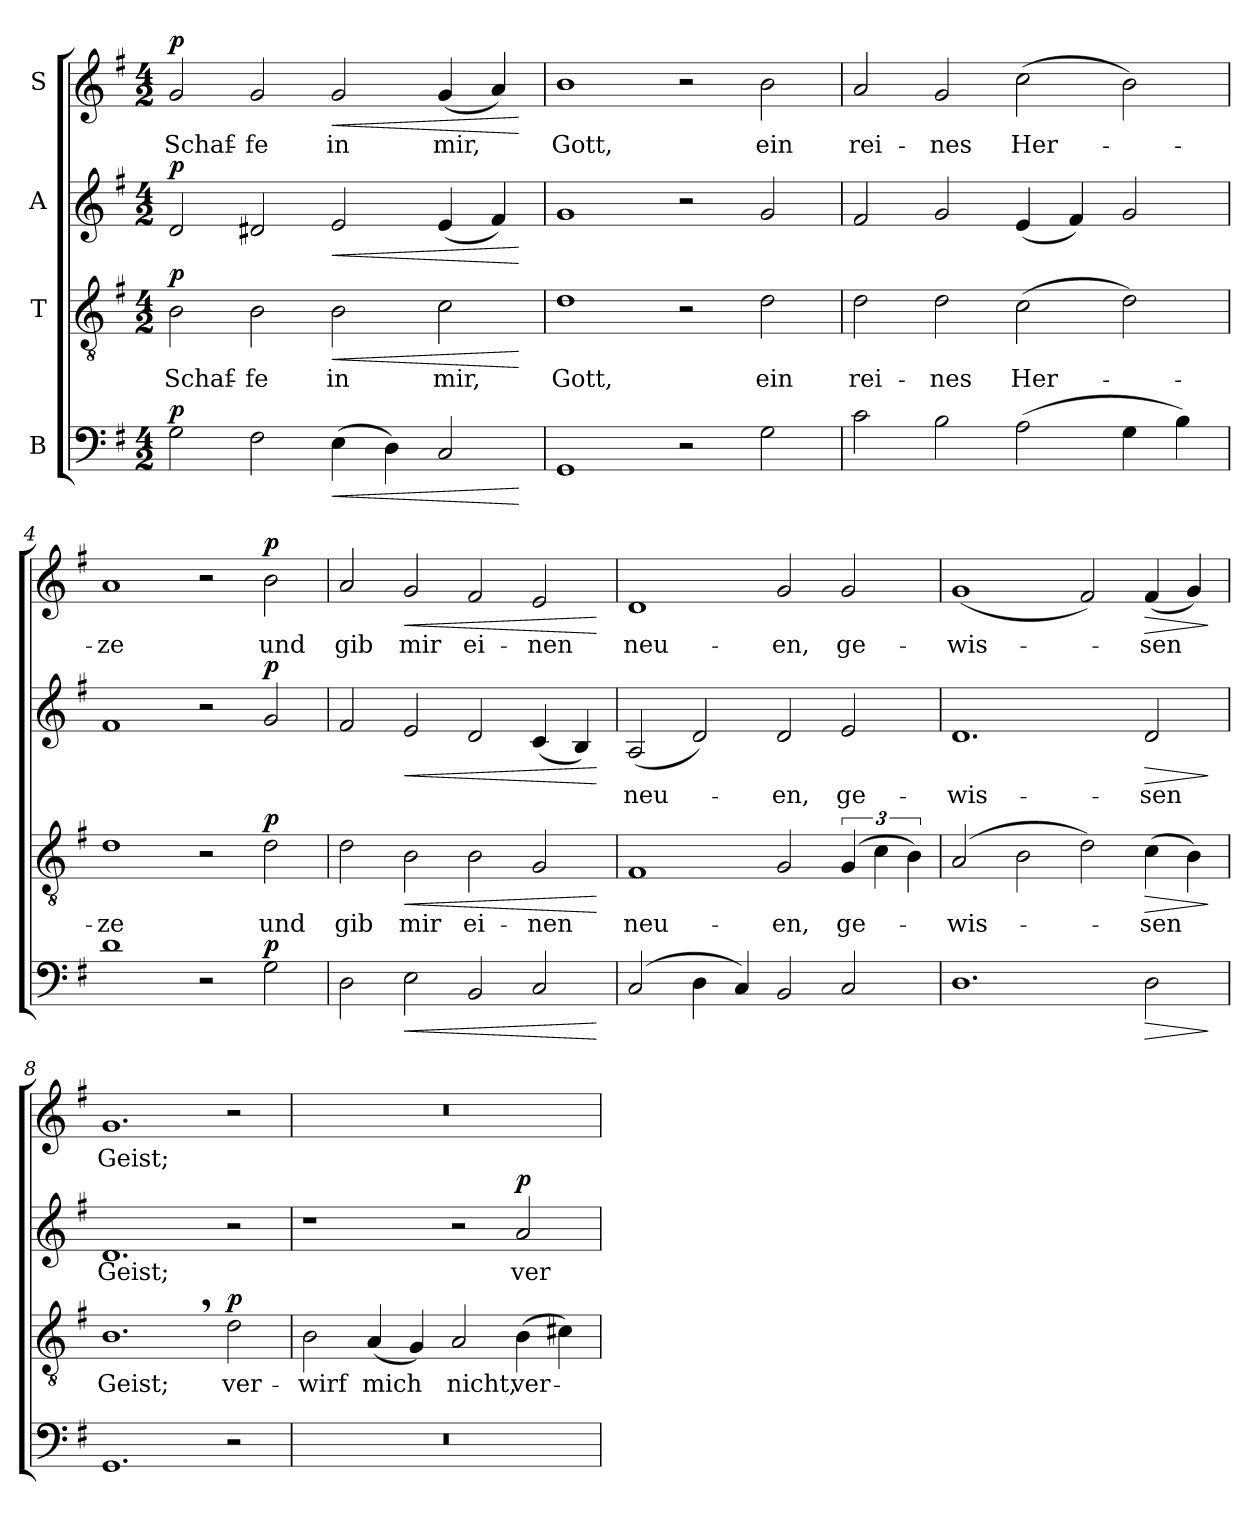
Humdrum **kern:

**kern	**dynam	**kern	**text	**dynam	**kern	**text	**dynam	**kern	**text	**dynam
*part4	*part4	*part3	*part3	*part3	*part2	*part2	*part2	*part1	*part1	*part1
*staff4	*staff4	*staff3	*staff3	*staff3	*staff2	*staff2	*staff2	*staff1	*staff1	*staff1
*I"B	*	*I"T	*	*	*I"A	*	*	*I"S	*	*
*clefF4	*	*clefGv2	*	*	*clefG2	*	*	*clefG2	*	*
*k[f#]	*	*k[f#]	*	*	*k[f#]	*	*	*k[f#]	*	*
*M4/2	*	*M4/2	*	*	*M4/2	*	*	*M4/2	*	*
*MM160	*	*MM160	*	*	*MM160	*	*	*MM160	*	*
=1	=1	=1	=1	=1	=1	=1	=1	=1	=1	=1
!	!LO:DY:a	!	!	!LO:DY:a	!	!	!LO:DY:a	!	!	!LO:DY:a
2G\	p	2B\	Schaf-	p	2d/	.	p	2g/	Schaf-	p
2F#\	.	2B\	-fe	.	2d#X/	.	.	2g/	-fe	.
!	!LO:HP:b	!	!	!LO:HP:b	!	!	!LO:HP:b	!	!	!LO:HP:b
(4E\	<	2B\	in	<	2e/	.	<	2g/	in	<
4D\)	.	.	.	.	.	.	.	.	.	.
2C/	.	2c\	mir,	.	(4e/	.	.	(4g/	mir,	.
.	.	.	.	.	4f#/)	.	.	4a/)	.	.
.	[	.	.	[	.	.	[	.	.	[
=2	=2	=2	=2	=2	=2	=2	=2	=2	=2	=2
1GG	.	1d	Gott,	.	1g	.	.	1b	Gott,	.
2r	.	2r	.	.	2r	.	.	2r	.	.
2G\	.	2d\	ein	.	2g/	.	.	2b\	ein	.
=3	=3	=3	=3	=3	=3	=3	=3	=3	=3	=3
2c\	.	2d\	rei-	.	2f#/	.	.	2a/	rei-	.
2B\	.	2d\	-nes	.	2g/	.	.	2g/	-nes	.
(2A\	.	(2c\	Her-	.	(4e/	.	.	(2cc\	Her-	.
.	.	.	.	.	4f#/)	.	.	.	.	.
4G\	.	2d\)	.	.	2g/	.	.	2b\)	.	.
4B\)	.	.	.	.	.	.	.	.	.	.
=4	=4	=4	=4	=4	=4	=4	=4	=4	=4	=4
1d	.	1d	-ze	.	1f#	.	.	1a	-ze	.
2r	.	2r	.	.	2r	.	.	2r	.	.
!	!LO:DY:a	!	!	!LO:DY:a	!	!	!LO:DY:a	!	!	!LO:DY:a
2G\	p	2d\	und	p	2g/	.	p	2b\	und	p
=5	=5	=5	=5	=5	=5	=5	=5	=5	=5	=5
2D\	.	2d\	gib	.	2f#/	.	.	2a/	gib	.
!	!LO:HP:b	!	!	!LO:HP:b	!	!	!LO:HP:b	!	!	!LO:HP:b
2E\	<	2B\	mir	<	2e/	.	<	2g/	mir	<
2BB/	.	2B\	ei-	.	2d/	.	.	2f#/	ei-	.
2C/	.	2G/	-nen	.	(>4c/	.	.	2e/	-nen	.
.	.	.	.	.	4B/)	.	.	.	.	.
.	[	.	.	[	.	.	[	.	.	[
!!LO:LB:g=z
=6	=6	=6	=6	=6	=6	=6	=6	=6	=6	=6
(2C/	.	1F#	neu-	.	(>2A/	neu-	.	1d	neu-	.
4D\	.	.	.	.	2d/)	.	.	.	.	.
4C/)	.	.	.	.	.	.	.	.	.	.
2BB/	.	2G/	-en,	.	2d/	-en,	.	2g/	-en,	.
2C/	.	(6G/	ge-	.	2e/	ge-	.	2g/	ge-	.
.	.	6c\	.	.	.	.	.	.	.	.
.	.	6B\)	.	.	.	.	.	.	.	.
=7	=7	=7	=7	=7	=7	=7	=7	=7	=7	=7
1.D	.	(2A/	-wis-	.	1.d	-wis-	.	(1g	-wis-	.
.	.	2B\	.	.	.	.	.	.	.	.
.	.	2d\)	.	.	.	.	.	2f#/)	.	.
!	!LO:HP:b	!	!	!LO:HP:b	!	!	!LO:HP:b	!	!	!LO:HP:b
2D\	>	(4c\	-sen	>	2d/	-sen	>	(4f#/	-sen	>
.	.	4B\)	.	.	.	.	.	4g/)	.	.
.	]	.	.	]	.	.	]	.	.	]
=8	=8	=8	=8	=8	=8	=8	=8	=8	=8	=8
1.GG	.	1.B,	Geist;	.	1.d	Geist;	.	1.g	Geist;	.
!	!	!	!	!LO:DY:a	!	!	!	!	!	!
2r	.	2d\	ver-	p	2r	.	.	2r	.	.
=9	=9	=9	=9	=9	=9	=9	=9	=9	=9	=9
0r	.	2B\	-wirf	.	1r	.	.	0r	.	.
.	.	(4A/	mich	.	.	.	.	.	.	.
.	.	4G/)	.	.	.	.	.	.	.	.
.	.	2A/	nicht,	.	2r	.	.	.	.	.
!	!	!	!	!	!	!	!LO:DY:a	!	!	!
.	.	(4B\	ver-	.	2a/	ver-	p	.	.	.
.	.	4c#X\)	.	.	.	.	.	.	.	.
=	=	=	=	=	=	=	=	=	=	=
*-	*-	*-	*-	*-	*-	*-	*-	*-	*-	*-
